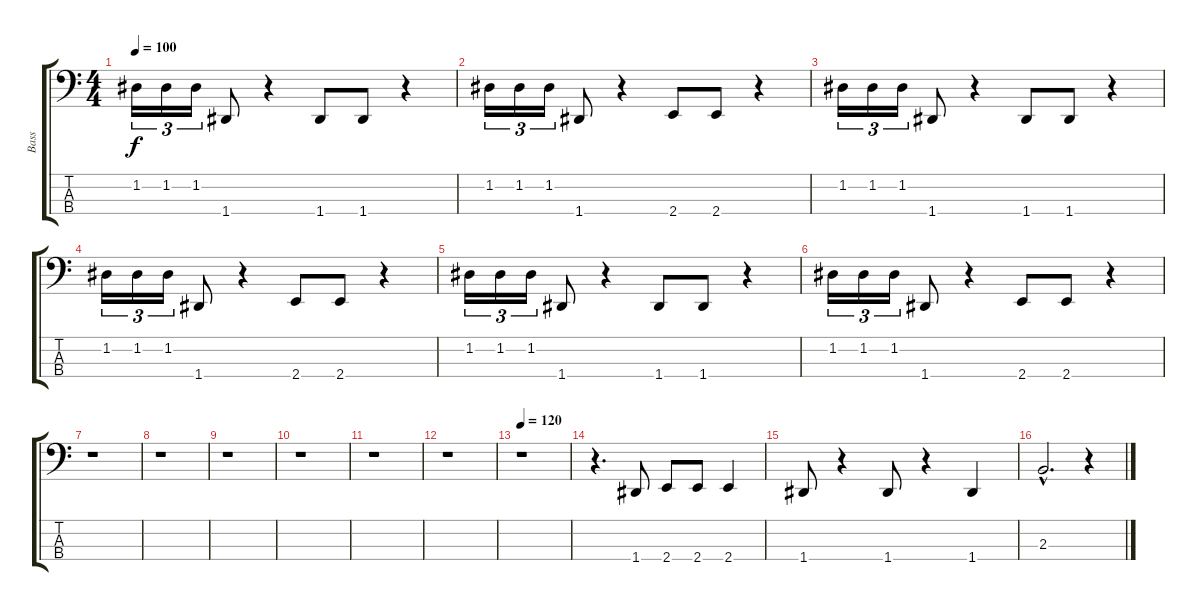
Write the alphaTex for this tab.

\track ("Bass" "Bass") {instrument electricbasspick}
\staff {score tabs}
\tuning (G2 D2 A1 D1) {hide}
\ts (4 4)
\tempo 100
\clef f4
\ks c
1.2.16{tu (3 2) dy f} 1.2.16{tu (3 2)} 1.2.16{tu (3 2)} 1.4.8 r.4 1.4.8 1.4.8 r.4 |
1.2.16{tu (3 2)} 1.2.16{tu (3 2)} 1.2.16{tu (3 2)} 1.4.8 r.4 2.4.8 2.4.8 r.4 |
1.2.16{tu (3 2)} 1.2.16{tu (3 2)} 1.2.16{tu (3 2)} 1.4.8 r.4 1.4.8 1.4.8 r.4 |
1.2.16{tu (3 2)} 1.2.16{tu (3 2)} 1.2.16{tu (3 2)} 1.4.8 r.4 2.4.8 2.4.8 r.4 |
1.2.16{tu (3 2) volume 16} 1.2.16{tu (3 2)} 1.2.16{tu (3 2) volume 15} 1.4.8{volume 15} r.4 1.4.8{volume 13} 1.4.8{volume 12} r.4 |
1.2.16{tu (3 2) volume 10} 1.2.16{tu (3 2)} 1.2.16{tu (3 2) volume 10} 1.4.8{volume 10} r.4 2.4.8{volume 8} 2.4.8{volume 7} r.4 |
r.1 |
r.1 |
r.1 |
r.1 |
r.1 |
r.1 |
\tempo 120
r.1 |
r.4{d} 1.4.8{volume 16} 2.4.8 2.4.8 2.4.4 |
1.4.8 r.4 1.4.8 r.4 1.4.4 |
2.3{hac}.2{d} r.4
